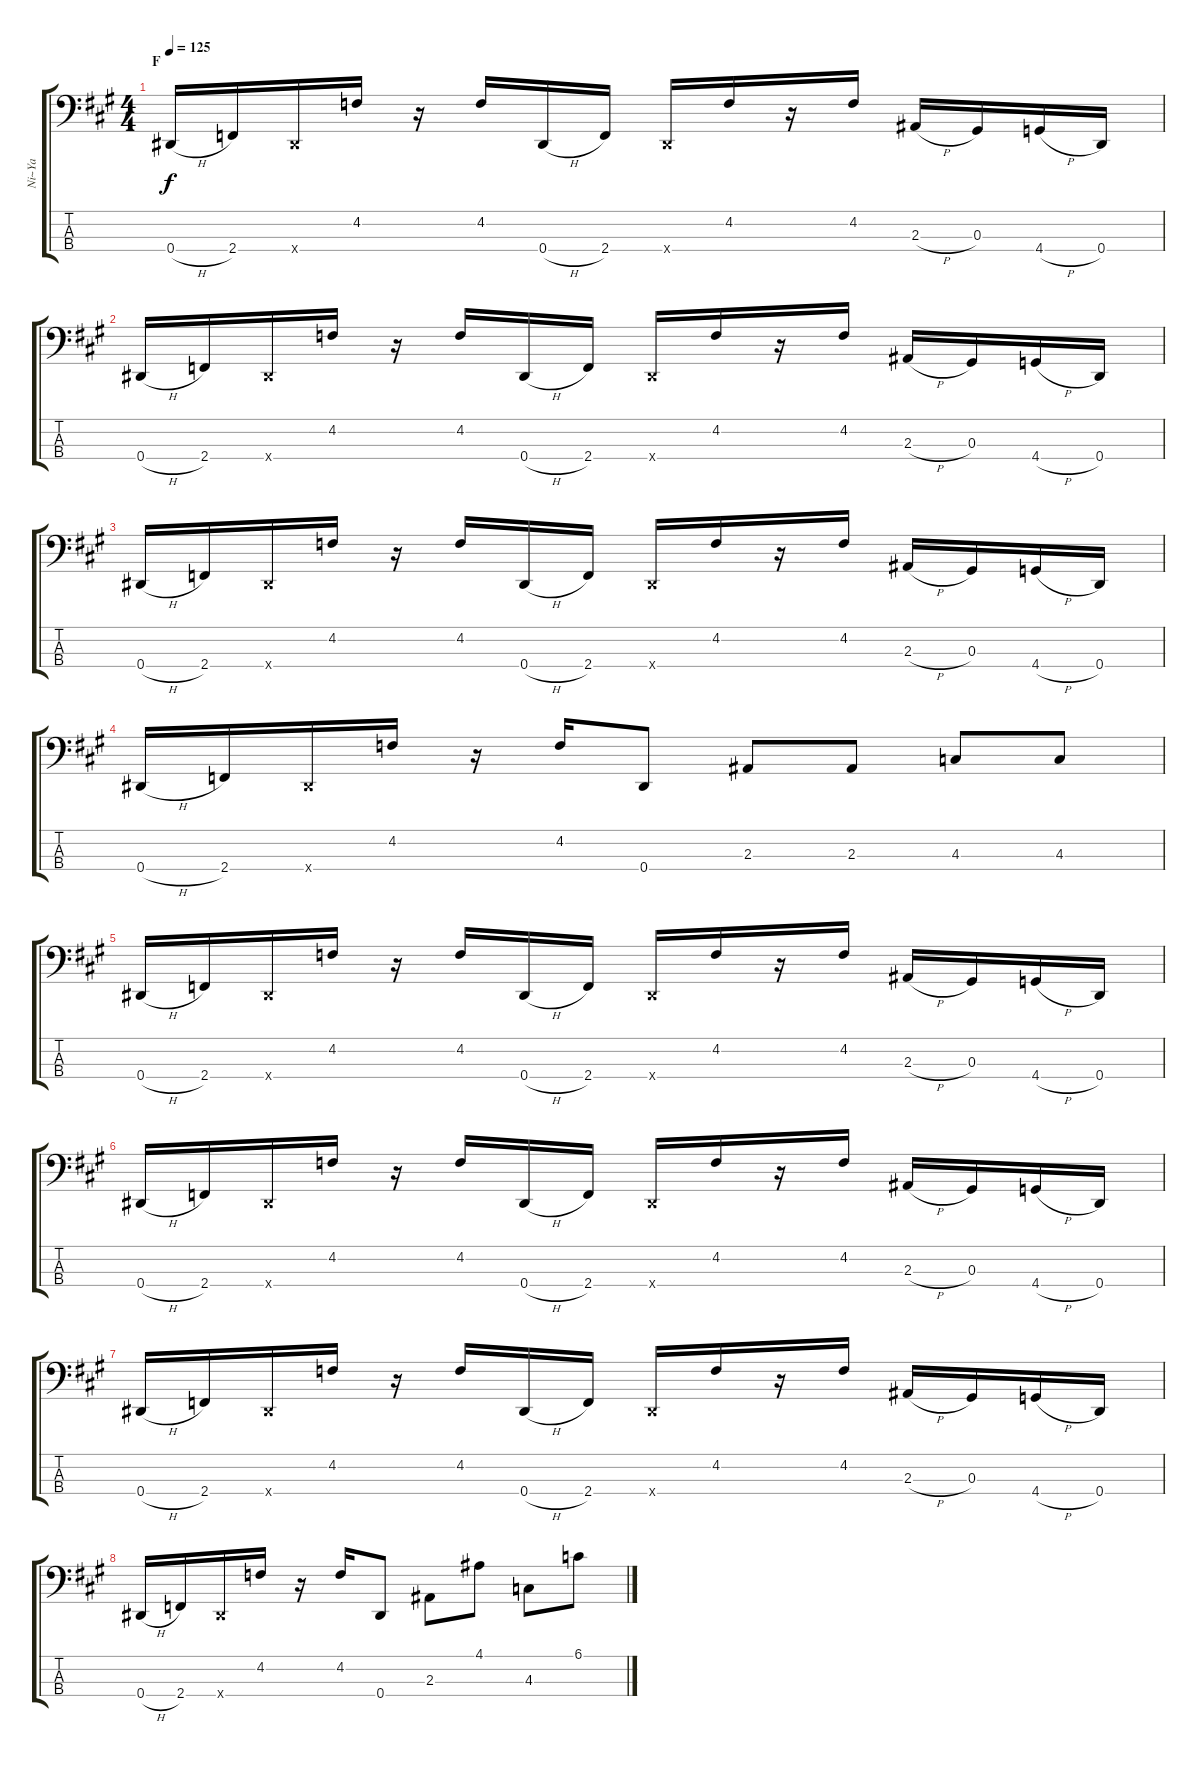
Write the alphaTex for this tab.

\track ("Ni~Ya" "Ni~Ya") {instrument slapbass2}
\staff {score tabs}
\tuning (Gb2 Db2 Ab1 Eb1) {hide}
\ts (4 4)
\section ("" "F")
\tempo 125
\clef f4
\ks a
0.4{h}.16{dy f instrument slapbass2} 2.4.16 0.4{x}.16 4.2.16 r.16 4.2.16 0.4{h}.16 2.4.16 0.4{x}.16 4.2.16 r.16 4.2.16 2.3{h}.16 0.3.16 4.4{h}.16 0.4.16 |
0.4{h}.16 2.4.16 0.4{x}.16 4.2.16 r.16 4.2.16 0.4{h}.16 2.4.16 0.4{x}.16 4.2.16 r.16 4.2.16 2.3{h}.16 0.3.16 4.4{h}.16 0.4.16 |
0.4{h}.16 2.4.16 0.4{x}.16 4.2.16 r.16 4.2.16 0.4{h}.16 2.4.16 0.4{x}.16 4.2.16 r.16 4.2.16 2.3{h}.16 0.3.16 4.4{h}.16 0.4.16 |
0.4{h}.16 2.4.16 0.4{x}.16 4.2.16 r.16 4.2.16 0.4.8 2.3.8 2.3.8 4.3.8 4.3.8 |
0.4{h}.16 2.4.16 0.4{x}.16 4.2.16 r.16 4.2.16 0.4{h}.16 2.4.16 0.4{x}.16 4.2.16 r.16 4.2.16 2.3{h}.16 0.3.16 4.4{h}.16 0.4.16 |
0.4{h}.16 2.4.16 0.4{x}.16 4.2.16 r.16 4.2.16 0.4{h}.16 2.4.16 0.4{x}.16 4.2.16 r.16 4.2.16 2.3{h}.16 0.3.16 4.4{h}.16 0.4.16 |
0.4{h}.16 2.4.16 0.4{x}.16 4.2.16 r.16 4.2.16 0.4{h}.16 2.4.16 0.4{x}.16 4.2.16 r.16 4.2.16 2.3{h}.16 0.3.16 4.4{h}.16 0.4.16 |
0.4{h}.16 2.4.16 0.4{x}.16 4.2.16 r.16 4.2.16 0.4.8 2.3.8 4.1.8 4.3.8 6.1.8
